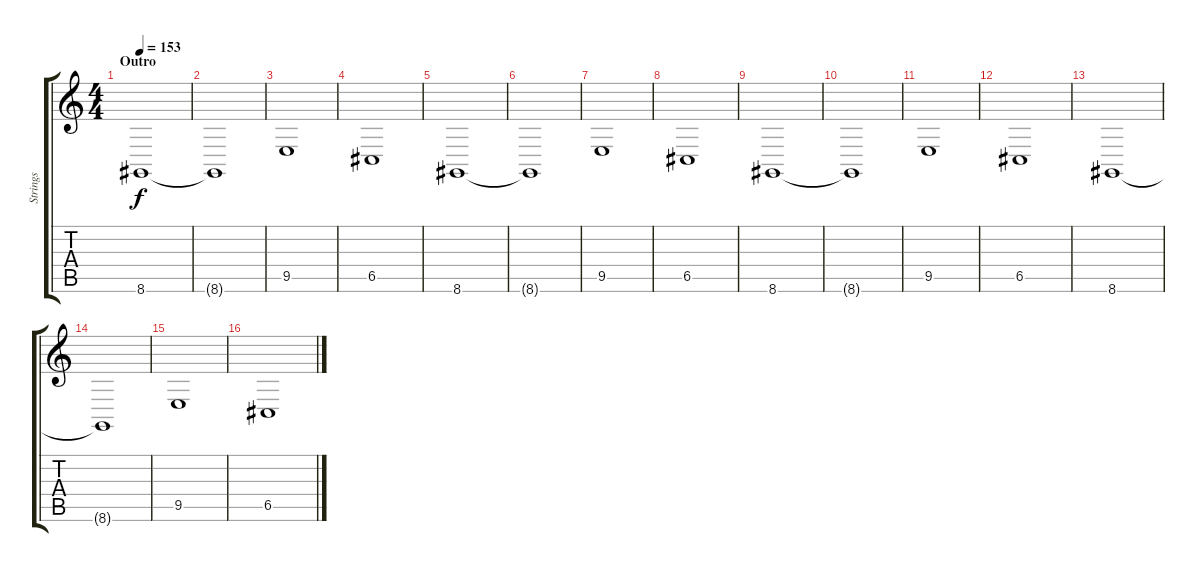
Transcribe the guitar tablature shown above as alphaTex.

\track ("Strings" "Strings") {instrument stringensemble1}
\staff {score tabs}
\tuning (D4 A3 F3 C3 G2 C2) {hide}
\ts (4 4)
\section ("" "Outro")
\tempo 153
\clef g2
\ks c
8.6.1{dy f volume 10} |
8.6{t}.1 |
9.5.1 |
6.5.1 |
8.6.1 |
8.6{t}.1 |
9.5.1 |
6.5.1 |
8.6.1 |
8.6{t}.1 |
9.5.1 |
6.5.1 |
8.6.1 |
8.6{t}.1 |
9.5.1 |
6.5.1
